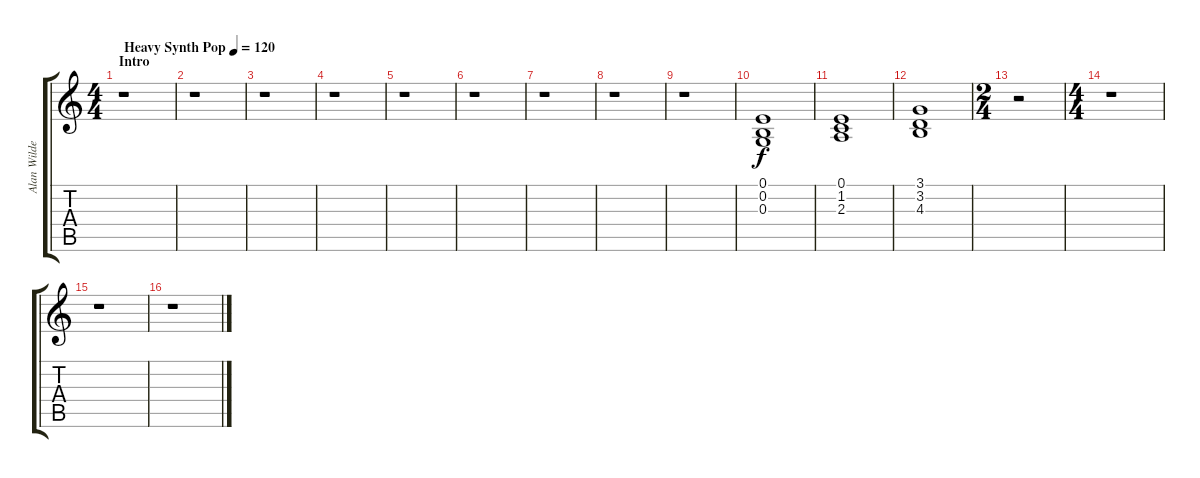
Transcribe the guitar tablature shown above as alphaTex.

\track ("Alan Wilder - Synth " "Alan Wilde") {instrument stringensemble1}
\staff {score tabs}
\tuning (E4 B3 G3 D3 A2 E2) {hide}
\ts (4 4)
\section ("" "Intro")
\tempo (120 "Heavy Synth Pop")
\clef g2
\ks c
r.1{dy f instrument stringensemble1} |
r.1 |
r.1 |
r.1 |
r.1 |
r.1 |
r.1 |
r.1 |
r.1 |
(0.1 0.2 0.3).1 |
(0.1 1.2 2.3).1 |
(3.1 3.2 4.3).1 |
\ts (2 4)
r.2 |
\ts (4 4)
r.1 |
r.1 |
r.1
